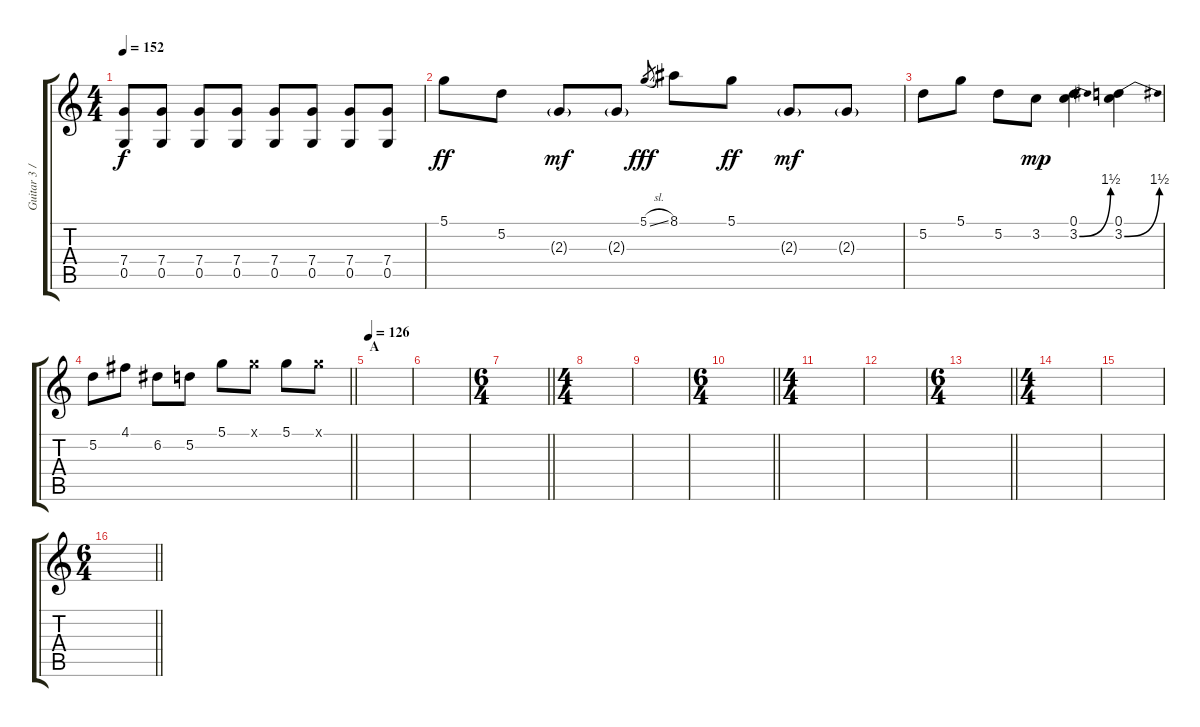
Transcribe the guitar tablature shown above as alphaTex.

\track ("Guitar 3 / Strings" "Guitar 3 /") {instrument overdrivenguitar}
\staff {score tabs}
\tuning (D4 A3 F3 C3 G2 D2) {hide}
\ts (4 4)
\section ("" "")
\tempo 152
\clef g2
\ks c
(7.4 0.5).8{dy f} (7.4 0.5).8 (7.4 0.5).8 (7.4 0.5).8 (7.4 0.5).8 (7.4 0.5).8 (7.4 0.5).8 (7.4 0.5).8 |
5.1.8{dy ff} 5.2.8 2.3{g}.8{dy mf} 2.3{g}.8 5.1{sl}.8{gr dy fff} 8.1.8 5.1.8{dy ff} 2.3{g}.8{dy mf} 2.3{g}.8 |
5.2.8 5.1.8 5.2.8 3.2.8{dy mp} (0.1 3.2{be (bend 0 0 60 6)}).4 (0.1 3.2{be (bend 0 0 60 6)}).4 |
\barLineRight lightlight
5.2.8 4.1.8 6.2.8 5.2.8 5.1.8 5.1{x}.8 5.1.8 5.1{x}.8 |
\section ("" "A")
\tempo 126
|
|
\ts (6 4)
\barLineRight lightlight
|
\ts (4 4)
\section ("" "")
|
|
\ts (6 4)
\barLineRight lightlight
|
\ts (4 4)
\section ("" "")
|
|
\ts (6 4)
\barLineRight lightlight
|
\ts (4 4)
\section ("" "")
|
|
\ts (6 4)
\barLineRight lightlight
